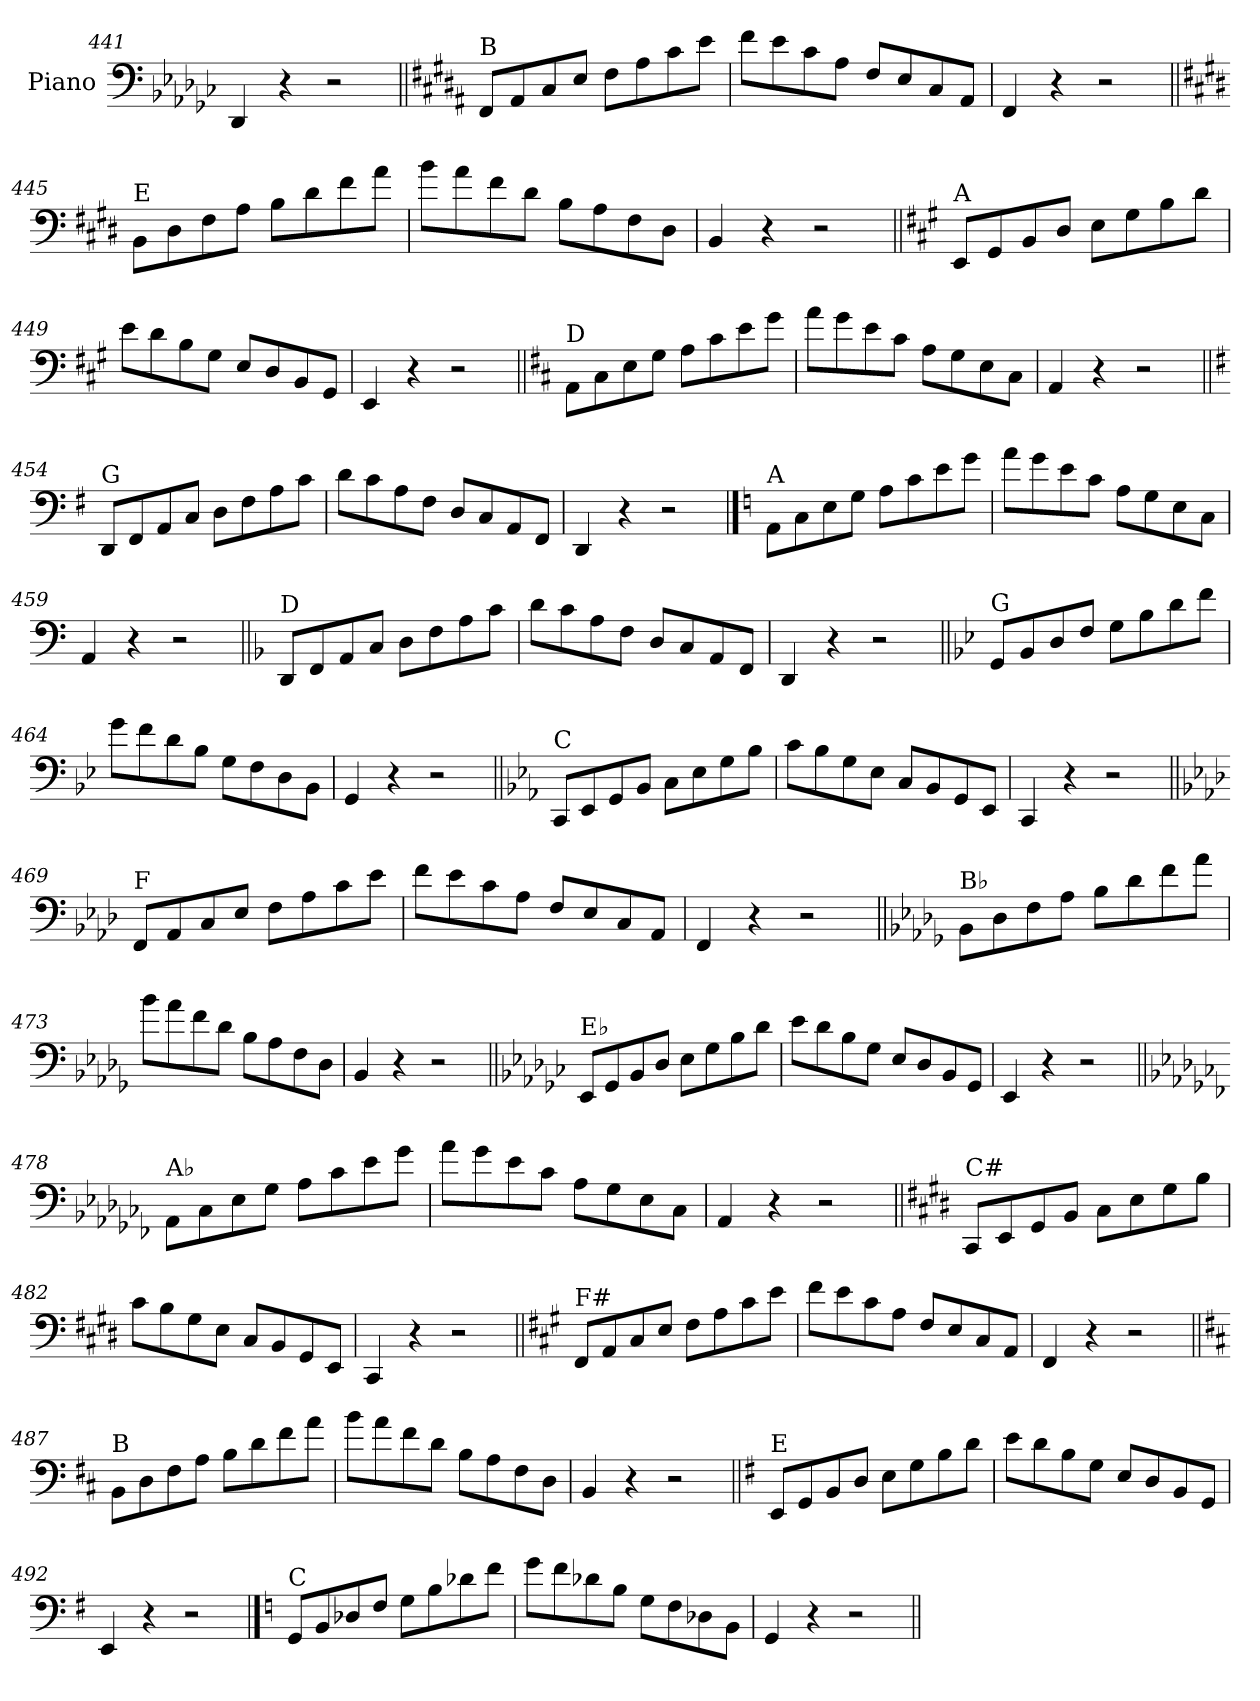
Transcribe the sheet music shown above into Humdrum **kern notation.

**kern
*part1
*staff1
*I"Piano
*I'Pno.
*clefF4
*k[b-e-a-d-g-c-]
=441
4DD-/
4r
2r
=442||
*k[f#c#g#d#a#]
!LO:TX:a:t=B
8FF#/L
8AA#/
8C#/
8E/J
8F#\L
8A#\
8c#\
8e\J
=443
8f#\L
8e\
8c#\
8A#\J
8F#/L
8E/
8C#/
8AA#/J
=444
4FF#/
4r
2r
!!LO:LB:g=z
=445||
*k[f#c#g#d#]
!LO:TX:a:t=E
8BB\L
8D#\
8F#\
8A\J
8B\L
8d#\
8f#\
8a\J
=446
8b\L
8a\
8f#\
8d#\J
8B\L
8A\
8F#\
8D#\J
=447
4BB/
4r
2r
=448||
*k[f#c#g#]
!LO:TX:a:t=A
8EE/L
8GG#/
8BB/
8D/J
8E\L
8G#\
8B\
8d\J
=449
8e\L
8d\
8B\
8G#\J
8E/L
8D/
8BB/
8GG#/J
=450
4EE/
4r
2r
!!LO:LB:g=z
=451||
*k[f#c#]
!LO:TX:a:t=D
8AA\L
8C#\
8E\
8G\J
8A\L
8c#\
8e\
8g\J
=452
8a\L
8g\
8e\
8c#\J
8A\L
8G\
8E\
8C#\J
=453
4AA/
4r
2r
=454||
*k[f#]
!LO:TX:a:t=G
8DD/L
8FF#/
8AA/
8C/J
8D\L
8F#\
8A\
8c\J
=455
8d\L
8c\
8A\
8F#\J
8D/L
8C/
8AA/
8FF#/J
=456
4DD/
4r
2r
!!LO:PB:g=z
==457
*k[]
!LO:TX:a:t=A
8AA\L
8C\
8E\
8G\J
8A\L
8c\
8e\
8g\J
=458
8a\L
8g\
8e\
8c\J
8A\L
8G\
8E\
8C\J
=459
4AA/
4r
2r
=460||
*k[b-]
!LO:TX:a:t=D
8DD/L
8FF/
8AA/
8C/J
8D\L
8F\
8A\
8c\J
=461
8d\L
8c\
8A\
8F\J
8D/L
8C/
8AA/
8FF/J
=462
4DD/
4r
2r
!!LO:LB:g=z
=463||
*k[b-e-]
!LO:TX:a:t=G
8GG/L
8BB-/
8D/
8F/J
8G\L
8B-\
8d\
8f\J
=464
8g\L
8f\
8d\
8B-\J
8G\L
8F\
8D\
8BB-\J
=465
4GG/
4r
2r
=466||
*k[b-e-a-]
!LO:TX:a:t=C
8CC/L
8EE-/
8GG/
8BB-/J
8C\L
8E-\
8G\
8B-\J
=467
8c\L
8B-\
8G\
8E-\J
8C/L
8BB-/
8GG/
8EE-/J
=468
4CC/
4r
2r
!!LO:LB:g=z
=469||
*k[b-e-a-d-]
!LO:TX:a:t=F
8FF/L
8AA-/
8C/
8E-/J
8F\L
8A-\
8c\
8e-\J
=470
8f\L
8e-\
8c\
8A-\J
8F/L
8E-/
8C/
8AA-/J
=471
4FF/
4r
2r
=472||
*k[b-e-a-d-g-]
!LO:TX:a:t=B♭
8BB-\L
8D-\
8F\
8A-\J
8B-\L
8d-\
8f\
8a-\J
=473
8b-\L
8a-\
8f\
8d-\J
8B-\L
8A-\
8F\
8D-\J
=474
4BB-/
4r
2r
!!LO:LB:g=z
=475||
*k[b-e-a-d-g-c-]
!LO:TX:a:t=E♭
8EE-/L
8GG-/
8BB-/
8D-/J
8E-\L
8G-\
8B-\
8d-\J
=476
8e-\L
8d-\
8B-\
8G-\J
8E-/L
8D-/
8BB-/
8GG-/J
=477
4EE-/
4r
2r
=478||
*k[b-e-a-d-g-c-f-]
!LO:TX:a:t=A♭
8AA-\L
8C-\
8E-\
8G-\J
8A-\L
8c-\
8e-\
8g-\J
=479
8a-\L
8g-\
8e-\
8c-\J
8A-\L
8G-\
8E-\
8C-\J
=480
4AA-/
4r
2r
!!LO:LB:g=z
=481||
*k[f#c#g#d#]
!LO:TX:a:t=C#
8CC#/L
8EE/
8GG#/
8BB/J
8C#\L
8E\
8G#\
8B\J
=482
8c#\L
8B\
8G#\
8E\J
8C#/L
8BB/
8GG#/
8EE/J
=483
4CC#/
4r
2r
=484||
*k[f#c#g#]
!LO:TX:a:t=F#
8FF#/L
8AA/
8C#/
8E/J
8F#\L
8A\
8c#\
8e\J
=485
8f#\L
8e\
8c#\
8A\J
8F#/L
8E/
8C#/
8AA/J
=486
4FF#/
4r
2r
!!LO:LB:g=z
=487||
*k[f#c#]
!LO:TX:a:t=B
8BB\L
8D\
8F#\
8A\J
8B\L
8d\
8f#\
8a\J
=488
8b\L
8a\
8f#\
8d\J
8B\L
8A\
8F#\
8D\J
=489
4BB/
4r
2r
=490||
*k[f#]
!LO:TX:a:t=E
8EE/L
8GG/
8BB/
8D/J
8E\L
8G\
8B\
8d\J
=491
8e\L
8d\
8B\
8G\J
8E/L
8D/
8BB/
8GG/J
=492
4EE/
4r
2r
!!LO:PB:g=z
==493
*k[]
!LO:TX:a:t=C
8GG/L
8BB/
8D-X/
8F/J
8G\L
8B\
8d-X\
8f\J
=494
8g\L
8f\
8d-X\
8B\J
8G\L
8F\
8D-X\
8BB\J
=495
4GG/
4r
2r
=||
*-
